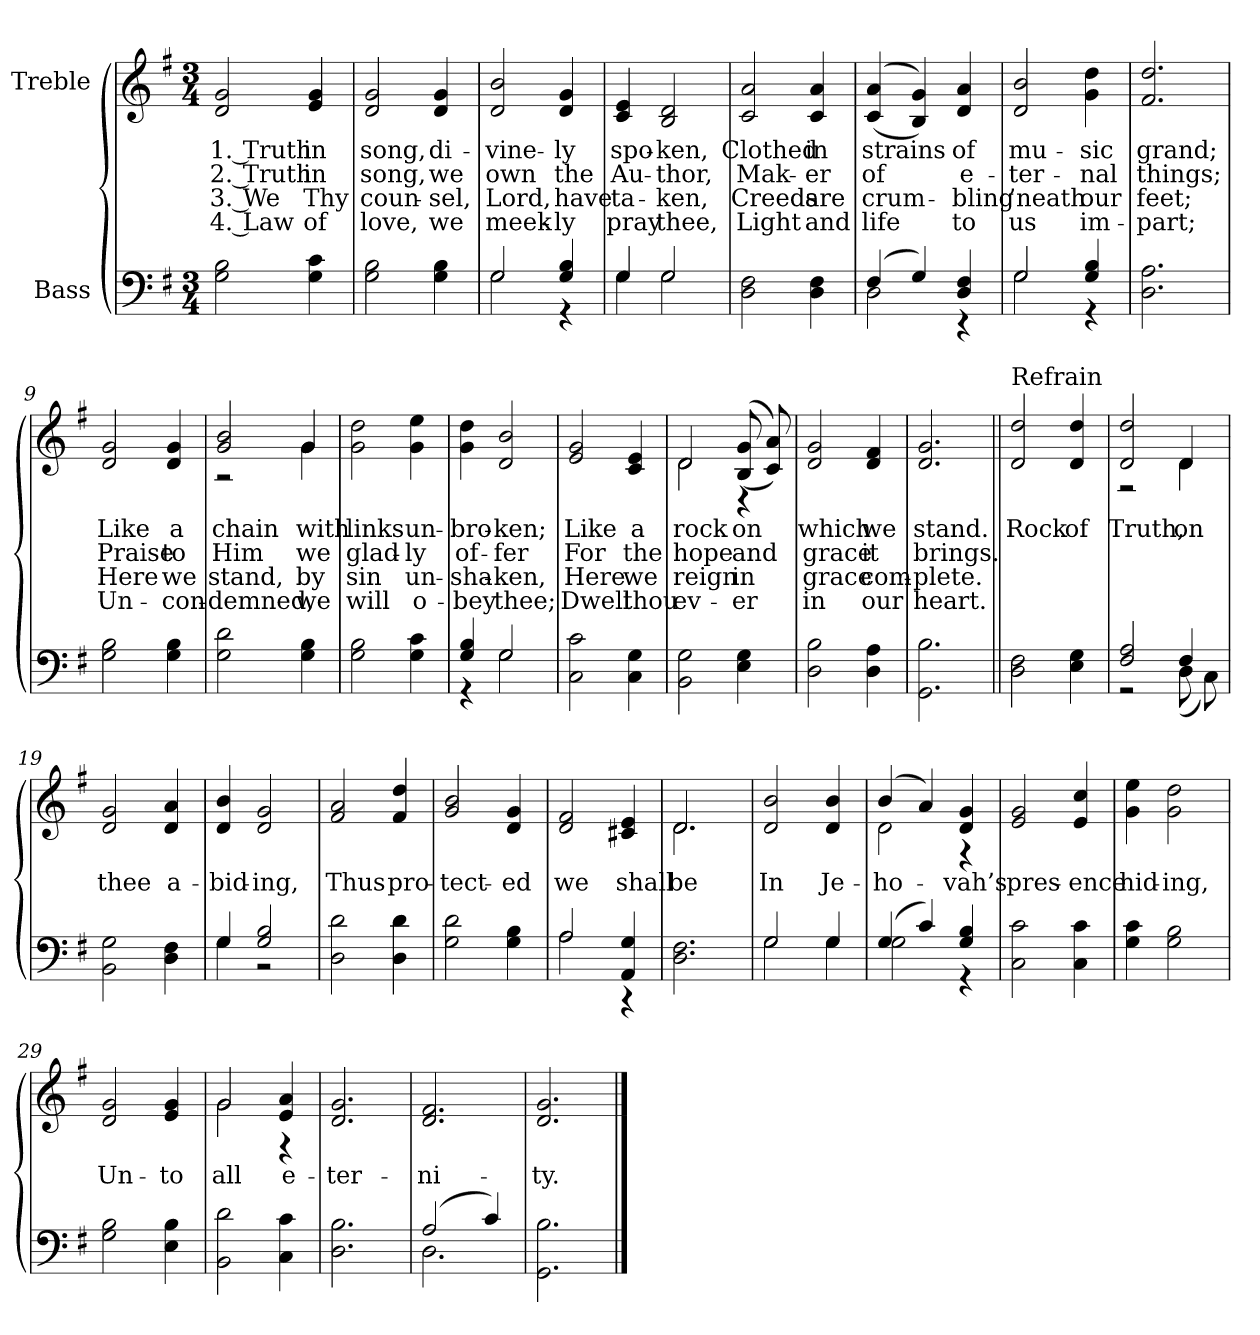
**kern	**kern	**text	**text	**text	**text
*part2	*part1	*part1	*part1	*part1	*part1
*staff2	*staff1	*staff1	*staff1	*staff1	*staff1
*I"Bass	*I"Treble	*	*	*	*
*clefF4	*clefG2	*	*	*	*
*k[f#]	*k[f#]	*	*	*	*
*G:	*G:	*	*	*	*
*M3/4	*M3/4	*	*	*	*
*MM130	*MM130	*	*	*	*
=1	=1	=1	=1	=1	=1
2G 2B	2d 2g	-1. Truth	-2. Truth	-3. We	-4. Law
4G 4c	4e 4g	-in	-in	-Thy	-of
=2	=2	=2	=2	=2	=2
2G 2B	2d 2g	-song,	-song,	-coun-	-love,
4G 4B	4d 4g	-di-	-we	-sel,	-we
=3	=3	=3	=3	=3	=3
*^	*	*	*	*	*
2G	2G	2d 2b	-vine-	-own	-Lord,	-meek-
4G 4B	4r	4d 4g	-ly	-the	-have	-ly
=4	=4	=4	=4	=4	=4	=4
4G	4G	4c 4e	-spo-	-Au-	-ta-	-pray
2G	2G	2B 2d	-ken,	-thor,	-ken,	-thee,
*v	*v	*	*	*	*	*
=5	=5	=5	=5	=5	=5
2D 2F#	2c 2a	-Clothed	-Mak-	-Creeds	-Light
4D 4F#	4c 4a	-in	-er	-are	-and
=6	=6	=6	=6	=6	=6
*^	*	*	*	*	*
(4F#	2D	((4c 4a	-strains	-of	-crum-	-life
4G)	.	4B 4g))	.	.	.	.
4D 4F#	4r	4d 4a	-of	-e-	-bling	-to
=7	=7	=7	=7	=7	=7	=7
2G	2G	2d 2b	-mu-	-ter-	-’neath	-us
4G 4B	4r	4g 4dd	-sic	-nal	-our	-im-
*v	*v	*	*	*	*	*
=8	=8	=8	=8	=8	=8
2.D 2.A	2.f# 2.dd	-grand;	-things;	-feet;	-part;
=9	=9	=9	=9	=9	=9
2G 2B	2d 2g	-Like	-Praise	-Here	-Un-
4G 4B	4d 4g	-a	-to	-we	-con-
=10	=10	=10	=10	=10	=10
*	*^	*	*	*	*
2G 2d	2g 2b	2r	-chain	-Him	-stand,	-demned,
4G 4B	4g	4g	-with	-we	-by	-we
*	*v	*v	*	*	*	*
=11	=11	=11	=11	=11	=11
2G 2B	2g 2dd	-links	-glad-	-sin	-will
4G 4c	4g 4ee	-un-	-ly	-un-	-o-
=12	=12	=12	=12	=12	=12
*^	*	*	*	*	*
4G 4B	4r	4g 4dd	-bro-	-of-	-sha-	-bey
2G	2G	2d 2b	-ken;	-fer	-ken,	-thee;
*v	*v	*	*	*	*	*
=13	=13	=13	=13	=13	=13
2C 2c	2e 2g	-Like	-For	-Here	-Dwell
4C 4G	4c 4e	-a	-the	-we	-thou
=14	=14	=14	=14	=14	=14
*	*^	*	*	*	*
2BB 2G	2d	2d	-rock	-hope	-reign	-ev-
4E 4G	((8B 8gL	4r	-on	-and	-in	-er
.	8c 8a))	.	.	.	.	.
*	*v	*v	*	*	*	*
=15	=15	=15	=15	=15	=15
2D 2B	2d 2g	-which	-grace	-grace	-in
4D 4A	4d 4f#	-we	-it	-com-	-our
=16	=16	=16	=16	=16	=16
2.GG 2.B	2.d 2.g	-stand.	-brings.	-plete.	-heart.
=17||	=17||	=17||	=17||	=17||	=17||
!	!LO:TX:a:t=Refrain	!	!	!	!
2D 2F#	2d 2dd	-Rock	.	.	.
4E 4G	4d 4dd	-of	.	.	.
=18	=18	=18	=18	=18	=18
*^	*^	*	*	*	*
2F# 2A	2r	2d 2dd	2r	-Truth,	.	.	.
4F#	(8DL	4d	4d	-on	.	.	.
.	8C)	.	.	.	.	.	.
*v	*v	*	*	*	*	*	*
*	*v	*v	*	*	*	*
=19	=19	=19	=19	=19	=19
2BB 2G	2d 2g	-thee	.	.	.
4D 4F#	4d 4a	-a-	.	.	.
=20	=20	=20	=20	=20	=20
*^	*	*	*	*	*
4G	4G	4d 4b	-bid-	.	.	.
2G 2B	2r	2d 2g	-ing,	.	.	.
*v	*v	*	*	*	*	*
=21	=21	=21	=21	=21	=21
2D 2d	2f# 2a	-Thus	.	.	.
4D 4d	4f# 4dd	-pro-	.	.	.
=22	=22	=22	=22	=22	=22
2G 2d	2g 2b	-tect-	.	.	.
4G 4B	4d 4g	-ed	.	.	.
=23	=23	=23	=23	=23	=23
*^	*	*	*	*	*
2A	2A	2d 2f#	-we	.	.	.
4AA 4G	4r	4c# 4e	-shall	.	.	.
*v	*v	*	*	*	*	*
=24	=24	=24	=24	=24	=24
*	*^	*	*	*	*
2.D 2.F#	2.d	2.d	-be	.	.	.
*	*v	*v	*	*	*	*
=25	=25	=25	=25	=25	=25
*^	*	*	*	*	*
2G	2G	2d 2b	-In	.	.	.
4G	4G	4d 4b	-Je-	.	.	.
=26	=26	=26	=26	=26	=26	=26
*	*	*^	*	*	*	*
(4G	2G	(4b	2d	-ho-	.	.	.
4c)	.	4a)	.	.	.	.	.
4G 4B	4r	4d 4g	4r	-vah’s	.	.	.
*v	*v	*	*	*	*	*	*
*	*v	*v	*	*	*	*
=27	=27	=27	=27	=27	=27
2C 2c	2e 2g	-pres-	.	.	.
4C 4c	4e 4cc	-ence	.	.	.
=28	=28	=28	=28	=28	=28
4G 4c	4g 4ee	-hid-	.	.	.
2G 2B	2g 2dd	-ing,	.	.	.
=29	=29	=29	=29	=29	=29
2G 2B	2d 2g	-Un-	.	.	.
4E 4B	4e 4g	-to	.	.	.
=30	=30	=30	=30	=30	=30
*	*^	*	*	*	*
2BB 2d	2g	2g	-all	.	.	.
4C 4c	4e 4a	4r	-e-	.	.	.
*	*v	*v	*	*	*	*
=31	=31	=31	=31	=31	=31
2.D 2.B	2.d 2.g	-ter-	.	.	.
=32	=32	=32	=32	=32	=32
*^	*	*	*	*	*
(2A	2.D	2.d 2.f#	-ni-	.	.	.
4c)	.	.	.	.	.	.
*v	*v	*	*	*	*	*
=33	=33	=33	=33	=33	=33
2.GG 2.B	2.d 2.g	-ty.	.	.	.
==	==	==	==	==	==
*-	*-	*-	*-	*-	*-
